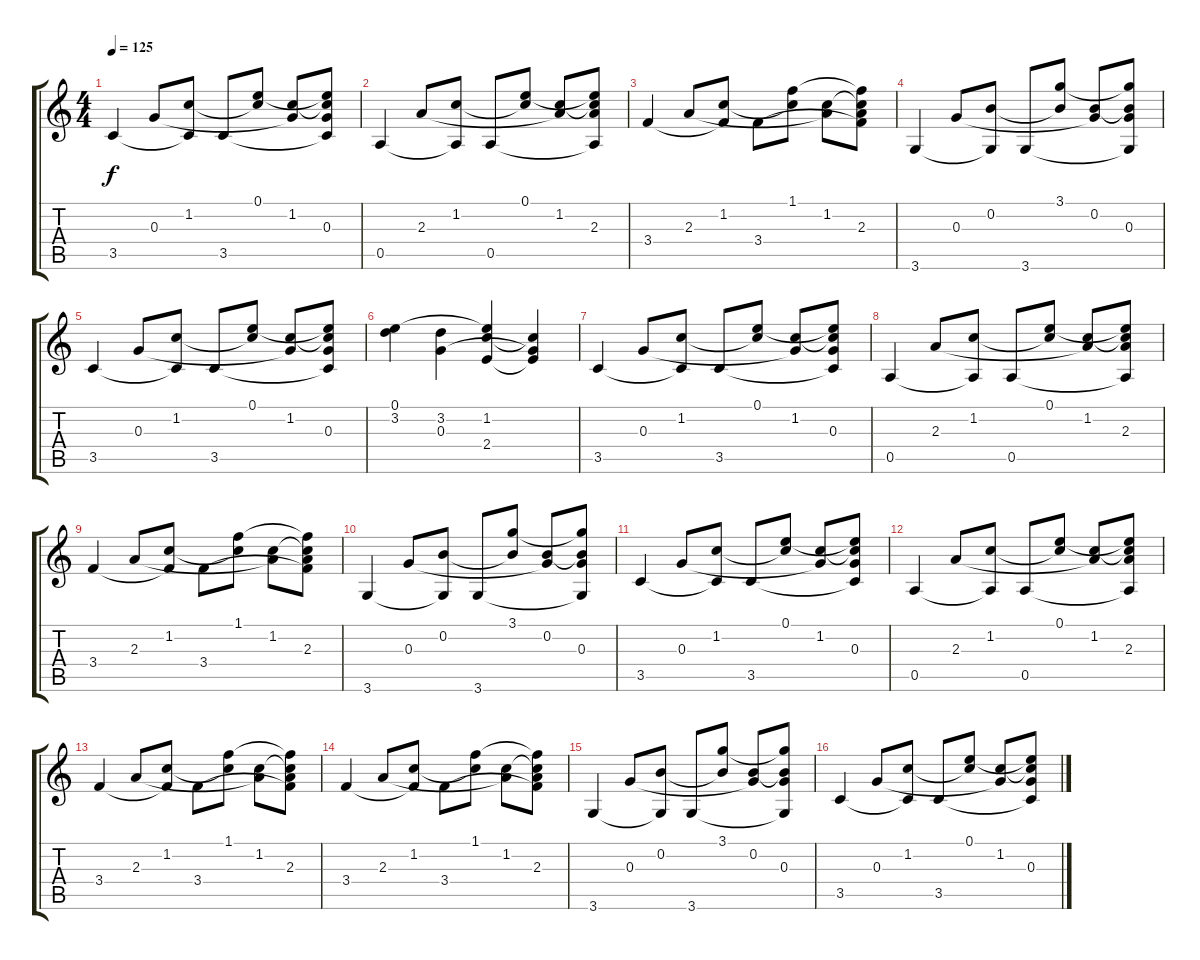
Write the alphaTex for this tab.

\track "" {instrument acousticguitarsteel}
\staff {score tabs}
\tuning (E4 B3 G3 D3 A2 E2) {hide}
\ts (4 4)
\tempo 125
\clef g2
\ks c
3.5.4{txt "" dy f} 0.3.8 (1.2 3.5{t}).8 3.5.8 (0.1 1.2{t}).8 (1.2 0.3{t}).8 (0.1{t} 1.2{t} 0.3 3.5{t}).8 |
0.5.4 2.3.8 (1.2 0.5{t}).8 0.5.8 (0.1 1.2{t}).8 (1.2 2.3{t}).8 (0.1{t} 1.2{t} 2.3 0.5{t}).8 |
3.4.4 2.3.8 (1.2 3.4{t}).8 3.4.8 (1.1 1.2{t}).8 (1.2 2.3{t}).8 (1.1{t} 1.2{t} 2.3 3.4{t}).8 |
3.6.4 0.3.8 (0.2 3.6{t}).8 3.6.8 (3.1 0.2{t}).8 (0.2 0.3{t}).8 (3.1{t} 0.2{t} 0.3 3.6{t}).8 |
3.5.4{txt ""} 0.3.8 (1.2 3.5{t}).8 3.5.8 (0.1 1.2{t}).8 (1.2 0.3{t}).8 (0.1{t} 1.2{t} 0.3 3.5{t}).8 |
(0.1 3.2).4 (3.2 0.3).4 (0.1{t} 1.2 2.4).4 (1.2{t} 0.3{t} 2.4{t}).4 |
3.5.4{txt ""} 0.3.8 (1.2 3.5{t}).8 3.5.8 (0.1 1.2{t}).8 (1.2 0.3{t}).8 (0.1{t} 1.2{t} 0.3 3.5{t}).8 |
0.5.4 2.3.8 (1.2 0.5{t}).8 0.5.8 (0.1 1.2{t}).8 (1.2 2.3{t}).8 (0.1{t} 1.2{t} 2.3 0.5{t}).8 |
3.4.4 2.3.8 (1.2 3.4{t}).8 3.4.8 (1.1 1.2{t}).8 (1.2 2.3{t}).8 (1.1{t} 1.2{t} 2.3 3.4{t}).8 |
3.6.4 0.3.8 (0.2 3.6{t}).8 3.6.8 (3.1 0.2{t}).8 (0.2 0.3{t}).8 (3.1{t} 0.2{t} 0.3 3.6{t}).8 |
3.5.4{txt ""} 0.3.8 (1.2 3.5{t}).8 3.5.8 (0.1 1.2{t}).8 (1.2 0.3{t}).8 (0.1{t} 1.2{t} 0.3 3.5{t}).8 |
0.5.4 2.3.8 (1.2 0.5{t}).8 0.5.8 (0.1 1.2{t}).8 (1.2 2.3{t}).8 (0.1{t} 1.2{t} 2.3 0.5{t}).8 |
3.4.4 2.3.8 (1.2 3.4{t}).8 3.4.8 (1.1 1.2{t}).8 (1.2 2.3{t}).8 (1.1{t} 1.2{t} 2.3 3.4{t}).8 |
3.4.4 2.3.8 (1.2 3.4{t}).8 3.4.8 (1.1 1.2{t}).8 (1.2 2.3{t}).8 (1.1{t} 1.2{t} 2.3 3.4{t}).8 |
3.6.4 0.3.8 (0.2 3.6{t}).8 3.6.8 (3.1 0.2{t}).8 (0.2 0.3{t}).8 (3.1{t} 0.2{t} 0.3 3.6{t}).8 |
3.5.4{txt ""} 0.3.8 (1.2 3.5{t}).8 3.5.8 (0.1 1.2{t}).8 (1.2 0.3{t}).8 (0.1{t} 1.2{t} 0.3 3.5{t}).8
